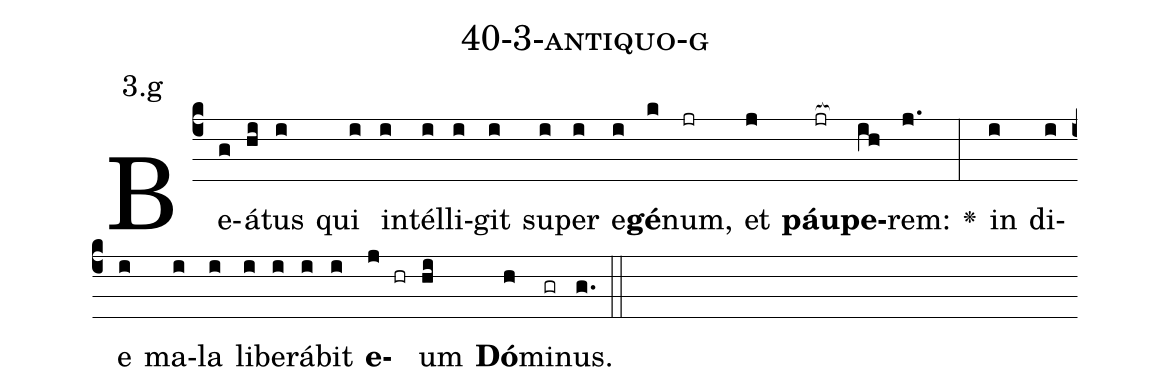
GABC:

name: 40-3-antiquo-g;
annotation: 3.g;
%%
(c4)Be(g)á(hi)tus(i) qui(i) in(i)tél(i)li(i)git(i) su(i)per(i) e(i)<b>gé</b>(k)num,(jr) et(j) <b>páu</b>(jr[ocb:1{])<b>pe</b>(ih[ocb:0}])rem:(j.) <v>\greheightstar</v>(:) in(i) di(i)e(i) ma(i)la(i) li(i)be(i)rá(i)bit(i) <b>e</b>(j hr)um(hi) <b>Dó</b>(h)mi(gr)nus.(g.) (::)


%E(i) u(i) o(j) u(hi) a(h) e.(g.) (::)
